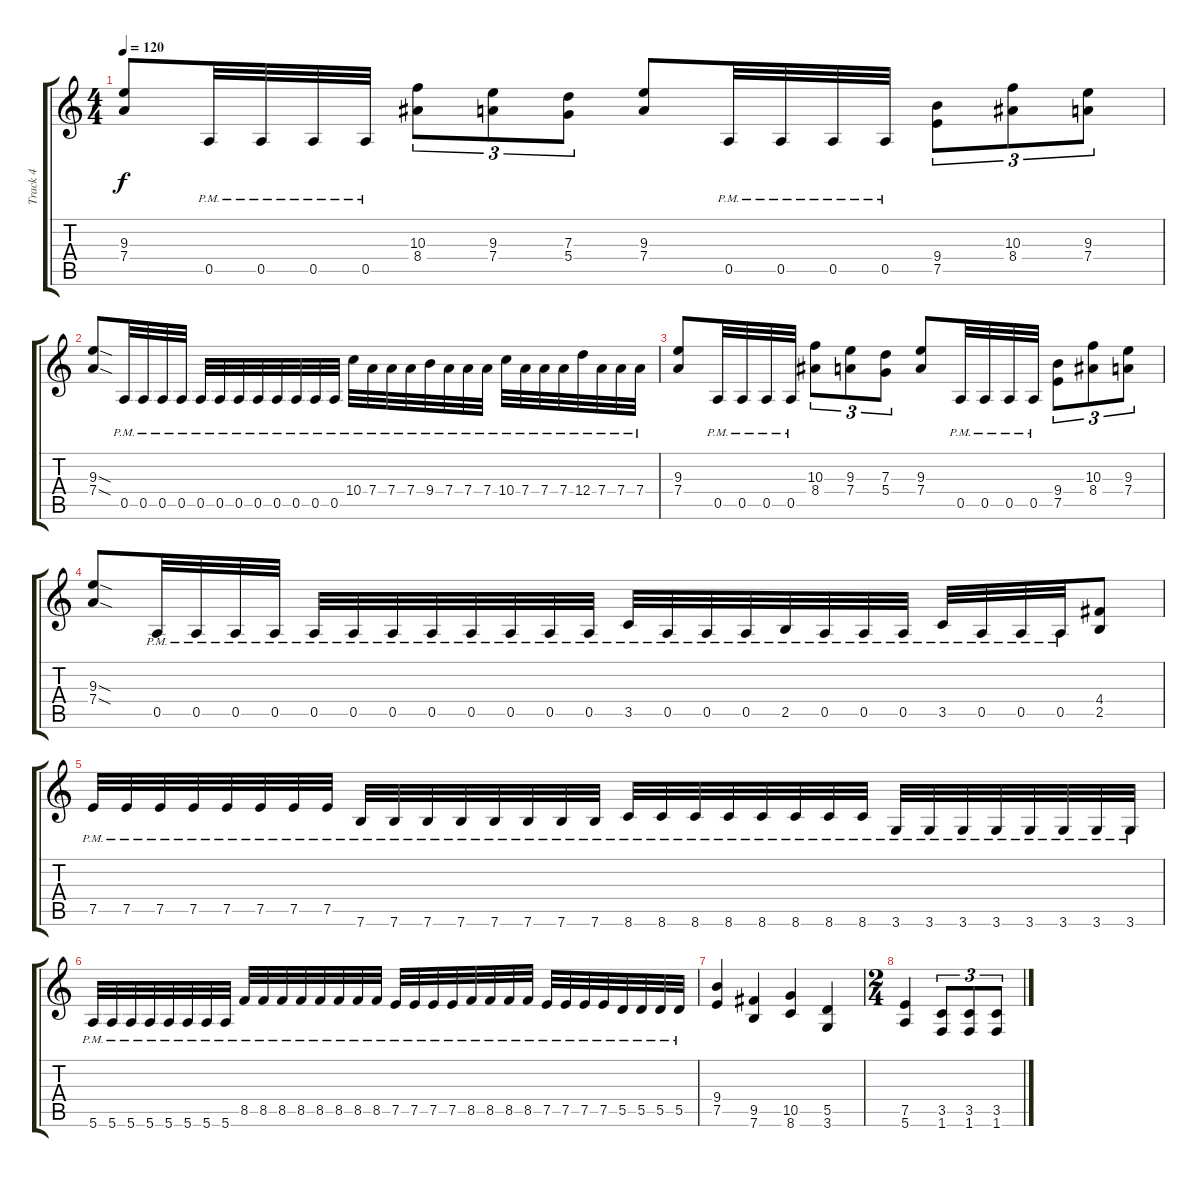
\track ("Track 4" "Track 4") {instrument distortionguitar}
\staff {score tabs}
\tuning (E4 B3 G3 D3 A2 E2) {hide}
\ts (4 4)
\tempo 120
\clef g2
\ks c
(9.3 7.4).8{dy f} 0.5{pm}.32 0.5{pm}.32 0.5{pm}.32 0.5{pm}.32 (10.3 8.4).8{tu (3 2)} (9.3 7.4).8{tu (3 2)} (7.3 5.4).8{tu (3 2)} (9.3 7.4).8 0.5{pm}.32 0.5{pm}.32 0.5{pm}.32 0.5{pm}.32 (9.4 7.5).8{tu (3 2)} (10.3 8.4).8{tu (3 2)} (9.3 7.4).8{tu (3 2)} |
(9.3{sod} 7.4{sod}).8 0.5{pm}.32 0.5{pm}.32 0.5{pm}.32 0.5{pm}.32 0.5{pm}.32 0.5{pm}.32 0.5{pm}.32 0.5{pm}.32 0.5{pm}.32 0.5{pm}.32 0.5{pm}.32 0.5{pm}.32 10.4{pm}.32 7.4{pm}.32 7.4{pm}.32 7.4{pm}.32 9.4{pm}.32 7.4{pm}.32 7.4{pm}.32 7.4{pm}.32 10.4{pm}.32 7.4{pm}.32 7.4{pm}.32 7.4{pm}.32 12.4{pm}.32 7.4{pm}.32 7.4{pm}.32 7.4{pm}.32 |
(9.3 7.4).8 0.5{pm}.32 0.5{pm}.32 0.5{pm}.32 0.5{pm}.32 (10.3 8.4).8{tu (3 2)} (9.3 7.4).8{tu (3 2)} (7.3 5.4).8{tu (3 2)} (9.3 7.4).8 0.5{pm}.32 0.5{pm}.32 0.5{pm}.32 0.5{pm}.32 (9.4 7.5).8{tu (3 2)} (10.3 8.4).8{tu (3 2)} (9.3 7.4).8{tu (3 2)} |
(9.3{sod} 7.4{sod}).8 0.5{pm}.32 0.5{pm}.32 0.5{pm}.32 0.5{pm}.32 0.5{pm}.32 0.5{pm}.32 0.5{pm}.32 0.5{pm}.32 0.5{pm}.32 0.5{pm}.32 0.5{pm}.32 0.5{pm}.32 3.5{pm}.32 0.5{pm}.32 0.5{pm}.32 0.5{pm}.32 2.5{pm}.32 0.5{pm}.32 0.5{pm}.32 0.5{pm}.32 3.5{pm}.32 0.5{pm}.32 0.5{pm}.32 0.5{pm}.32 (4.4 2.5).8 |
7.5{pm}.32 7.5{pm}.32 7.5{pm}.32 7.5{pm}.32 7.5{pm}.32 7.5{pm}.32 7.5{pm}.32 7.5{pm}.32 7.6{pm}.32 7.6{pm}.32 7.6{pm}.32 7.6{pm}.32 7.6{pm}.32 7.6{pm}.32 7.6{pm}.32 7.6{pm}.32 8.6{pm}.32 8.6{pm}.32 8.6{pm}.32 8.6{pm}.32 8.6{pm}.32 8.6{pm}.32 8.6{pm}.32 8.6{pm}.32 3.6{pm}.32 3.6{pm}.32 3.6{pm}.32 3.6{pm}.32 3.6{pm}.32 3.6{pm}.32 3.6{pm}.32 3.6{pm}.32 |
5.6{pm}.32 5.6{pm}.32 5.6{pm}.32 5.6{pm}.32 5.6{pm}.32 5.6{pm}.32 5.6{pm}.32 5.6{pm}.32 8.5{pm}.32 8.5{pm}.32 8.5{pm}.32 8.5{pm}.32 8.5{pm}.32 8.5{pm}.32 8.5{pm}.32 8.5{pm}.32 7.5{pm}.32 7.5{pm}.32 7.5{pm}.32 7.5{pm}.32 8.5{pm}.32 8.5{pm}.32 8.5{pm}.32 8.5{pm}.32 7.5{pm}.32 7.5{pm}.32 7.5{pm}.32 7.5{pm}.32 5.5{pm}.32 5.5{pm}.32 5.5{pm}.32 5.5{pm}.32 |
(9.4 7.5).4 (9.5 7.6).4 (10.5 8.6).4 (5.5 3.6).4 |
\ts (2 4)
(7.5 5.6).4 (3.5 1.6).8{tu (3 2)} (3.5 1.6).8{tu (3 2)} (3.5 1.6).8{tu (3 2)}
